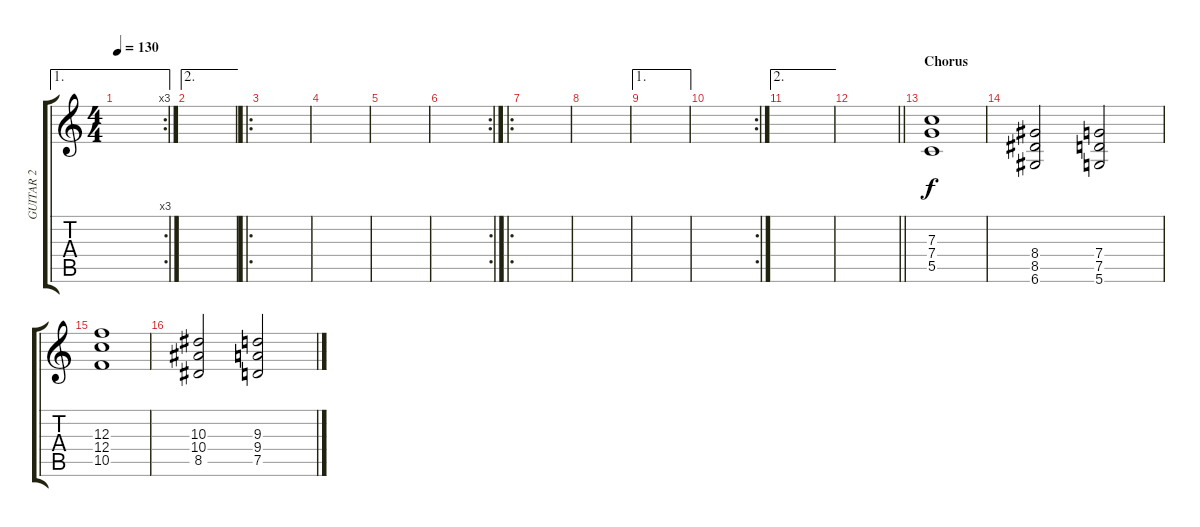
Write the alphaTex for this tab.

\track ("GUITAR 2" "GUITAR 2") {instrument overdrivenguitar}
\staff {score tabs}
\tuning (D4 A3 F3 C3 G2 D2) {hide}
\ae 1
\rc 3
\ts (4 4)
\tempo 130
\clef g2
\ks c
|
\ae 2
|
\ro
|
|
|
\rc 2
|
\ro
|
|
\ae 1
|
\rc 2
|
\ae 2
|
\barLineRight lightlight
|
\section ("" "Chorus")
(7.3 7.4 5.5).1 |
(8.4 8.5 6.6).2 (7.4 7.5 5.6).2 |
(12.3 12.4 10.5).1 |
(10.3 10.4 8.5).2 (9.3 9.4 7.5).2
